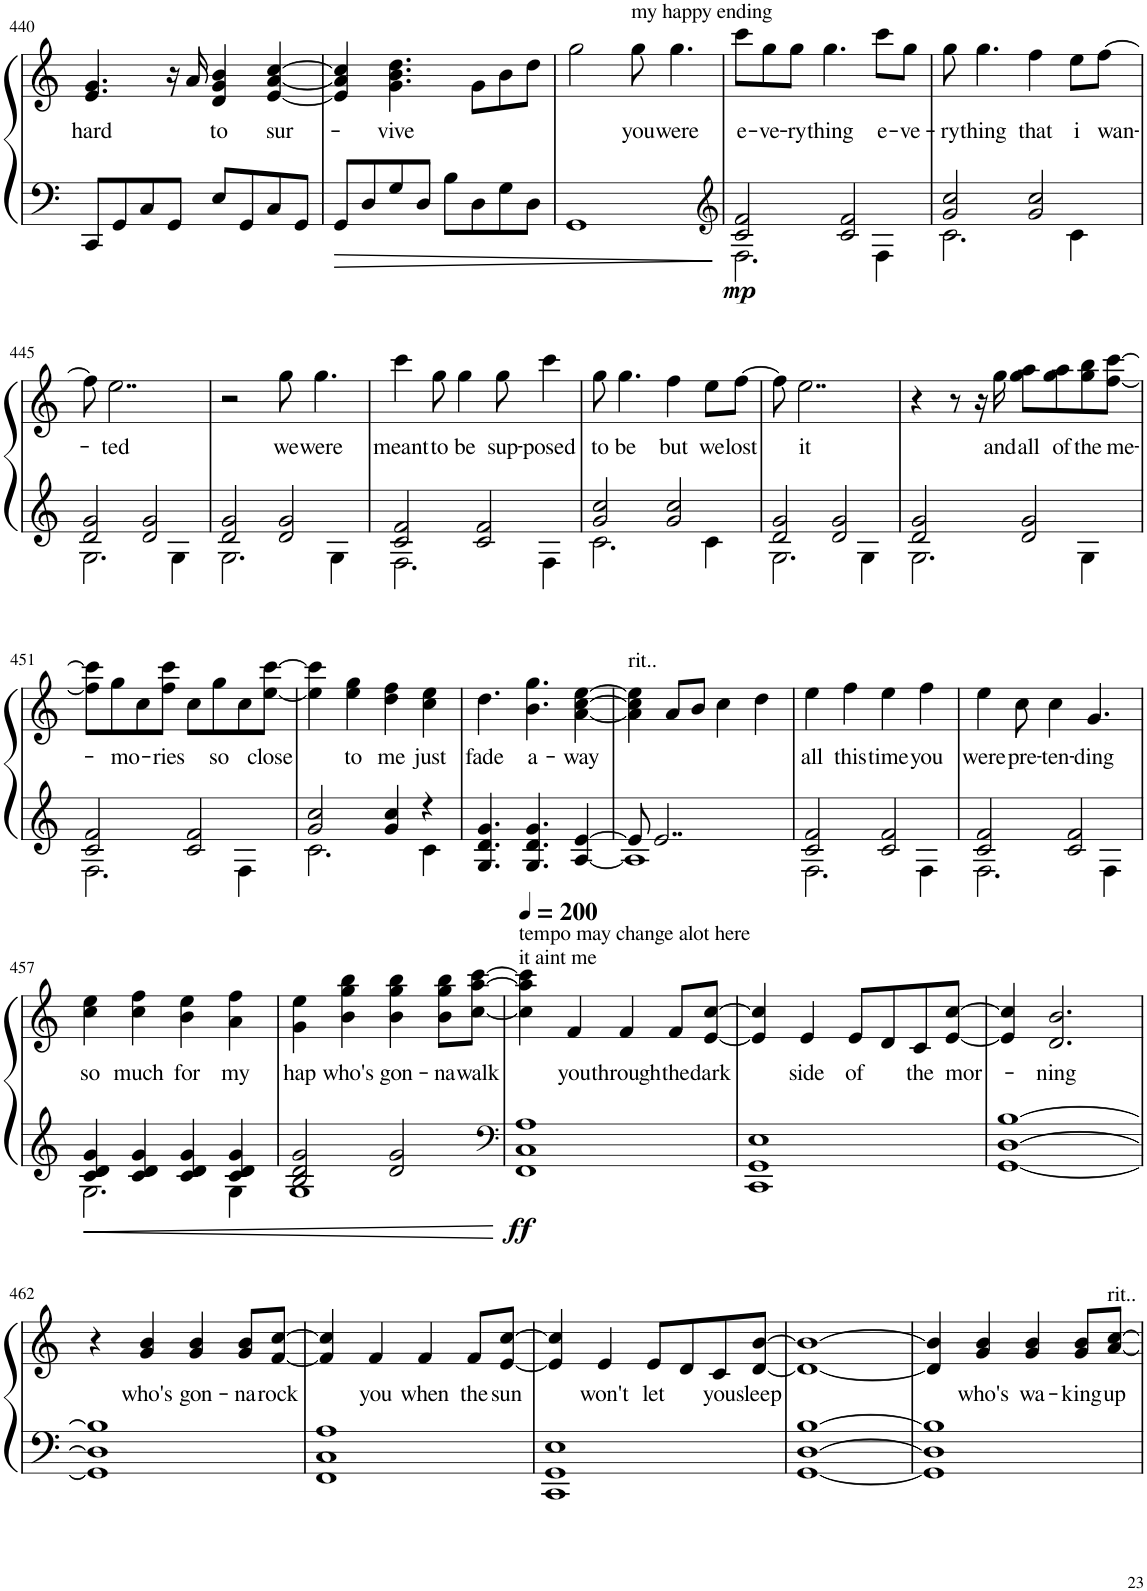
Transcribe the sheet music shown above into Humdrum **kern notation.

**kern	**kern	**text	**dynam
*part1	*part1	*part1	*part1
*staff2	*staff1	*staff1	*staff1/2
*I"Piano	*	*	*
*I'Pno.	*	*	*
!!LO:PB:g=z
*clefF4	*clefG2	*	*
*k[]	*k[]	*	*
*M4/4	*M4/4	*	*
=440	=440	=440	=440
!	!	!LO:LY:b	!
8CC/L	4.e/ 4.g/	hard	.
8GG/	.	.	.
8C/	.	.	.
8GG/J	16r	.	.
.	16a/	.	.
!	!	!LO:LY:b	!
8E/L	4d/ 4g/ 4b/	to	.
8GG/	.	.	.
!	!	!LO:LY:b	!
8C/	[4e/ [4a/ [4cc/	sur-	.
8GG/J	.	.	.
=441	=441	=441	=441
8GG/L	4e/] 4a/] 4cc/]	.	.
8D/	.	.	.
!	!	!LO:LY:b	!
8G/	4.g\ 4.b\ 4.dd\	-vive	.
8D/J	.	.	.
8B\L	.	.	.
8D\	8g\L	.	.
8G\	8b\	.	.
8D\J	8dd\J	.	.
=442	=442	=442	=442
1GG	2gg\	.	.
!	!LO:TX:a:t=my happy ending	!	!
!	!	!LO:LY:b	!
.	8gg\	you	.
!	!	!LO:LY:b	!
.	4.gg\	were	.
=443	=443	=443	=443
*clefG2	*	*	*
*^	*	*	*
!	!	!	!LO:LY:b	!LO:DY:b=2
2c/ 2f/	2.F\	8ccc\L	e-	mp
!	!	!	!LO:LY:b	!
.	.	8gg\	-ve-	.
!	!	!	!LO:LY:b	!
.	.	8gg\J	-ry	.
!	!	!	!LO:LY:b	!
.	.	4.gg\	thing	.
2c/ 2f/	.	.	.	.
!	!	!	!LO:LY:b	!
.	4F\	8ccc\L	e-	.
!	!	!	!LO:LY:b	!
.	.	8gg\J	-ve-	.
=444	=444	=444	=444	=444
!	!	!	!LO:LY:b	!
2g/ 2cc/	2.c\	8gg\	-ry	.
!	!	!	!LO:LY:b	!
.	.	4.gg\	thing	.
!	!	!	!LO:LY:b	!
2g/ 2cc/	.	4ff\	that	.
!	!	!	!LO:LY:b	!
.	4c\	8ee\L	i	.
!	!	!	!LO:LY:b	!
.	.	[8ff\J	wan-	.
!!LO:LB:g=z
=445	=445	=445	=445	=445
2d/ 2g/	2.G\	8ff\]	.	.
!	!	!	!LO:LY:b	!
.	.	2..ee\	-ted	.
2d/ 2g/	.	.	.	.
.	4G\	.	.	.
=446	=446	=446	=446	=446
2d/ 2g/	2.G\	2r	.	.
!	!	!	!LO:LY:b	!
2d/ 2g/	.	8gg\	we	.
!	!	!	!LO:LY:b	!
.	.	4.gg\	were	.
.	4G\	.	.	.
=447	=447	=447	=447	=447
!	!	!	!LO:LY:b	!
2c/ 2f/	2.F\	4ccc\	meant	.
!	!	!	!LO:LY:b	!
.	.	8gg\	to	.
!	!	!	!LO:LY:b	!
.	.	4gg\	be	.
2c/ 2f/	.	.	.	.
!	!	!	!LO:LY:b	!
.	.	8gg\	sup-	.
!	!	!	!LO:LY:b	!
.	4F\	4ccc\	-posed	.
=448	=448	=448	=448	=448
!	!	!	!LO:LY:b	!
2g/ 2cc/	2.c\	8gg\	to	.
!	!	!	!LO:LY:b	!
.	.	4.gg\	be	.
!	!	!	!LO:LY:b	!
2g/ 2cc/	.	4ff\	but	.
!	!	!	!LO:LY:b	!
.	4c\	8ee\L	we	.
!	!	!	!LO:LY:b	!
.	.	[8ff\J	lost	.
=449	=449	=449	=449	=449
2d/ 2g/	2.G\	8ff\]	.	.
!	!	!	!LO:LY:b	!
.	.	2..ee\	it	.
2d/ 2g/	.	.	.	.
.	4G\	.	.	.
=450	=450	=450	=450	=450
2d/ 2g/	2.G\	4r	.	.
.	.	8r	.	.
.	.	16r	.	.
!	!	!	!LO:LY:b	!
.	.	16gg\	and	.
!	!	!	!LO:LY:b	!
2d/ 2g/	.	8gg\ 8aa\L	all	.
!	!	!	!LO:LY:b	!
.	.	8gg\ 8aa\	of	.
!	!	!	!LO:LY:b	!
.	4G\	8gg\ 8bb\	the	.
!	!	!	!LO:LY:b	!
.	.	[8ff\ [8ccc\J	me-	.
!!LO:LB:g=z
=451	=451	=451	=451	=451
2c/ 2f/	2.F\	8ff\] 8ccc\]L	.	.
!	!	!	!LO:LY:b	!
.	.	8gg\	-mo-	.
.	.	8cc\	.	.
!	!	!	!LO:LY:b	!
.	.	8ff\ 8ccc\J	-ries	.
2c/ 2f/	.	8cc\L	.	.
!	!	!	!LO:LY:b	!
.	.	8gg\	so	.
.	4F\	8cc\	.	.
!	!	!	!LO:LY:b	!
.	.	[8ee\ [8ccc\J	close	.
=452	=452	=452	=452	=452
2g/ 2cc/	2.c\	4ee\] 4ccc\]	.	.
!	!	!	!LO:LY:b	!
.	.	4ee\ 4gg\	to	.
!	!	!	!LO:LY:b	!
4g/ 4cc/	.	4dd\ 4ff\	me	.
!	!	!	!LO:LY:b	!
4r	4c\	4cc\ 4ee\	just	.
=453	=453	=453	=453	=453
!	!	!	!LO:LY:b	!
*v	*v	*	*	*
4.G/ 4.d/ 4.g/	4.dd\	fade	.
!	!	!LO:LY:b	!
4.G/ 4.d/ 4.g/	4.b\ 4.gg\	a-	.
!	!	!LO:LY:b	!
[4A/ [4e/	[4a\ [4cc\ [4ee\	-way	.
=454	=454	=454	=454
*^	*	*	*
!	!	!LO:TX:a:t=rit..	!	!
8e/]	1A]	4a\] 4cc\] 4ee\]	.	.
2..e/	.	.	.	.
.	.	8a/L	.	.
.	.	8b/J	.	.
.	.	4cc\	.	.
.	.	4dd\	.	.
=455	=455	=455	=455	=455
!	!	!	!LO:LY:b	!
2c/ 2f/	2.F\	4ee\	all	.
!	!	!	!LO:LY:b	!
.	.	4ff\	this	.
!	!	!	!LO:LY:b	!
2c/ 2f/	.	4ee\	time	.
!	!	!	!LO:LY:b	!
.	4F\	4ff\	you	.
=456	=456	=456	=456	=456
!	!	!	!LO:LY:b	!
2c/ 2f/	2.F\	4ee\	were	.
!	!	!	!LO:LY:b	!
.	.	8cc\	pre-	.
!	!	!	!LO:LY:b	!
.	.	4cc\	-ten-	.
2c/ 2f/	.	.	.	.
!	!	!	!LO:LY:b	!
.	.	4.g/	-ding	.
.	4F\	.	.	.
!!LO:LB:g=z
=457	=457	=457	=457	=457
!	!	!	!LO:LY:b	!
4c/ 4d/ 4g/	2.G\	4cc\ 4ee\	so	.
!	!	!	!LO:LY:b	!
4c/ 4d/ 4g/	.	4cc\ 4ff\	much	.
!	!	!	!LO:LY:b	!
4c/ 4d/ 4g/	.	4b\ 4ee\	for	.
!	!	!	!LO:LY:b	!
4c/ 4d/ 4g/	4G\	4a\ 4ff\	my	.
=458	=458	=458	=458	=458
!	!	!	!LO:LY:b	!
2B/ 2d/ 2g/	1G	4g\ 4ee\	hap	.
!	!	!	!LO:LY:b	!
.	.	4b\ 4gg\ 4bb\	who's	.
!	!	!	!LO:LY:b	!
2d/ 2g/	.	4b\ 4gg\ 4bb\	gon-	.
!	!	!	!LO:LY:b	!
.	.	8b\ 8gg\ 8bb\L	-na	.
!	!	!	!LO:LY:b	!
.	.	[8cc\ [8aa\ [8ccc\J	walk	.
*v	*v	*	*	*
=459	=459	=459	=459
*clefF4	*	*	*
*	*MM200	*	*
!	!LO:TX:a:t=it aint me	!	!
!	!LO:TX:a:t=tempo may change alot here	!	!
!	!	!	!LO:DY:b=2
1FF 1C 1A	4cc\] 4aa\] 4ccc\]	.	ff
!	!	!LO:LY:b	!
.	4f/	you	.
!	!	!LO:LY:b	!
.	4f/	through	.
!	!	!LO:LY:b	!
.	8f/L	the	.
!	!	!LO:LY:b	!
.	[8e/ [8cc/J	dark	.
=460	=460	=460	=460
1CC 1GG 1E	4e/] 4cc/]	.	.
!	!	!LO:LY:b	!
.	4e/	side	.
!	!	!LO:LY:b	!
.	8e/L	of	.
.	8d/	.	.
!	!	!LO:LY:b	!
.	8c/	the	.
!	!	!LO:LY:b	!
.	[8e/ [8cc/J	mor-	.
=461	=461	=461	=461
[1GG [1D [1B	4e/] 4cc/]	.	.
!	!	!LO:LY:b	!
.	2.d/ 2.b/	-ning	.
!!LO:LB:g=z
=462	=462	=462	=462
1GG] 1D] 1B]	4r	.	.
!	!	!LO:LY:b	!
.	4g/ 4b/	who's	.
!	!	!LO:LY:b	!
.	4g/ 4b/	gon-	.
!	!	!LO:LY:b	!
.	8g/ 8b/L	-na	.
!	!	!LO:LY:b	!
.	[8f/ [8cc/J	rock	.
=463	=463	=463	=463
1FF 1C 1A	4f/] 4cc/]	.	.
!	!	!LO:LY:b	!
.	4f/	you	.
!	!	!LO:LY:b	!
.	4f/	when	.
!	!	!LO:LY:b	!
.	8f/L	the	.
!	!	!LO:LY:b	!
.	[8e/ [8cc/J	sun	.
=464	=464	=464	=464
1CC 1GG 1E	4e/] 4cc/]	.	.
!	!	!LO:LY:b	!
.	4e/	won't	.
!	!	!LO:LY:b	!
.	8e/L	let	.
.	8d/	.	.
!	!	!LO:LY:b	!
.	8c/	you	.
!	!	!LO:LY:b	!
.	[8d/ [8b/J	sleep	.
=465	=465	=465	=465
[1GG [1D [1B	1d_ 1b_	.	.
=466	=466	=466	=466
1GG] 1D] 1B]	4d/] 4b/]	.	.
!	!	!LO:LY:b	!
.	4g/ 4b/	who's	.
!	!	!LO:LY:b	!
.	4g/ 4b/	wa-	.
!	!	!LO:LY:b	!
.	8g/ 8b/L	-king	.
!	!LO:TX:a:t=rit..	!	!
!	!	!LO:LY:b	!
.	[8a/ [8cc/J	up	.
=	=	=	=
*-	*-	*-	*-
